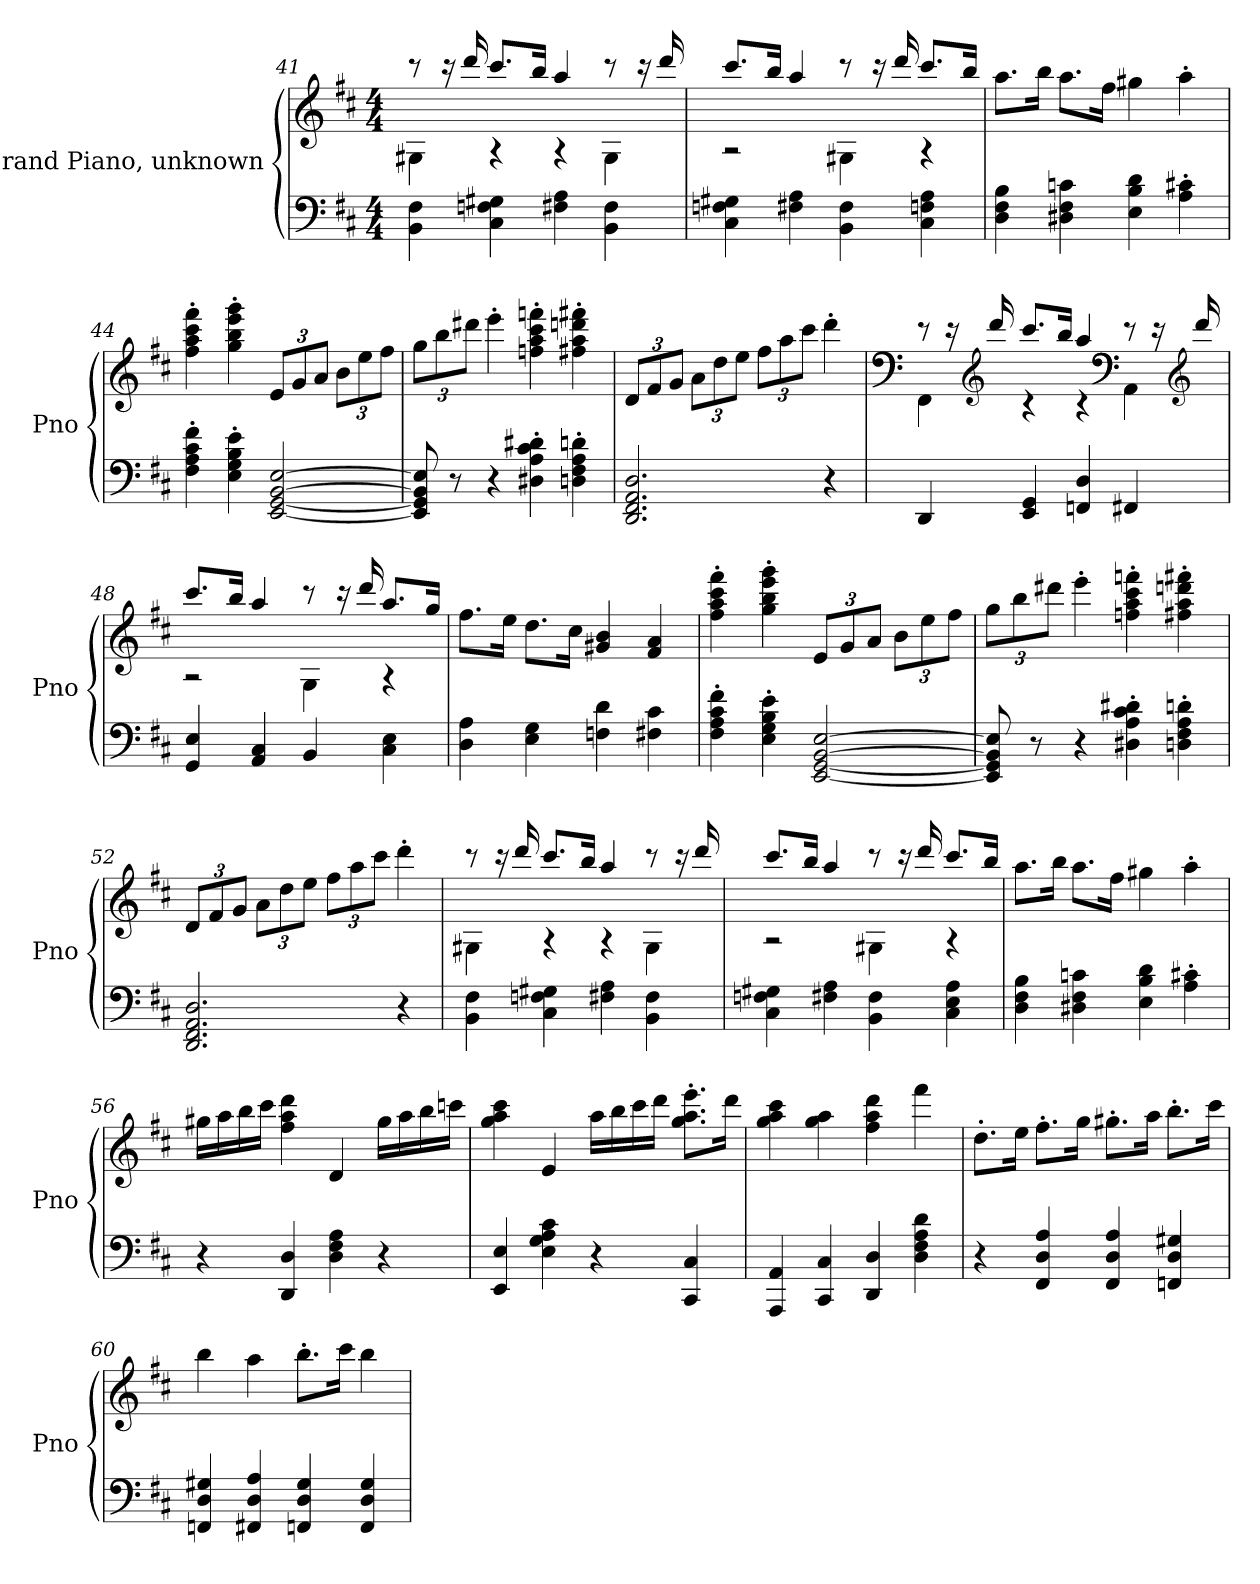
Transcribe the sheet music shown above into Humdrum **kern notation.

**kern	**kern
*part1	*part1
*staff2	*staff1
*I"Grand Piano, unknown	*
*I'Pno	*
*clefF4	*clefG2
*k[f#c#]	*k[f#c#]
*M4/4	*M4/4
=41	=41
*	*^
4BB\ 4F#\	8r	4G#X\
.	16r	.
.	16ddd/	.
4C#\ 4Fn\ 4G#X\	8.ccc#/L	4r
.	16bb/Jk	.
4F#X\ 4A\	4aa/	4r
4BB\ 4F#\	8r	4G#\
.	16r	.
.	16ddd/	.
!!LO:LB:g=z	!!
=42	=42	=42
4C#\ 4Fn\ 4G#X\	8.ccc#/L	2r
.	16bb/Jk	.
4F#X\ 4A\	4aa/	.
4BB\ 4F#\	8r	4G#X\
.	16r	.
.	16ddd/	.
4C#\ 4Fn\ 4A\	8.ccc#/L	4r
.	16bb/Jk	.
*	*v	*v
=43	=43
4D\ 4F#\ 4B\	8.aa\L
.	16bb\Jk
4D#X\ 4F#\ 4cn\	8.aa\L
.	16ff#\Jk
4E\ 4B\ 4d\	4gg#X\
4A\' 4c#X\'	4aa'\
=44	=44
4F#\' 4A\' 4c#\' 4f#\'	4ff#\' 4aa\' 4ccc#\' 4fff#\'
4E\' 4G\' 4B\' 4e\'	4gg\' 4bb\' 4eee\' 4ggg\'
*	*Xbrackettup
[2EE/ [2GG/ [2BB/ [2E/	12e/L
.	12g/
.	12a/J
.	12b\L
.	12ee\
.	12ff#\J
=45	=45
8EE/] 8GG/] 8BB/] 8E/]	12gg\L
.	12bb\
8r	.
.	12ddd#X\J
4r	4eee'\
4D#X\' 4A\' 4c#\' 4d#X\'	4ffn\' 4aa\' 4ccc#\' 4fffn\'
4Dn\' 4F#\' 4A\' 4dn\'	4ff#X\' 4aa\' 4dddn\' 4fff#X\'
!!LO:LB:g=z
=46	=46
2.DD/ 2.FF#/ 2.AA/ 2.D/	12d/L
.	12f#/
.	12g/J
.	12a\L
.	12dd\
.	12ee\J
.	12ff#\L
.	12aa\
.	12ccc#\J
4r	4ddd'\
=47	=47
*	*clefF4
*	*^
4DD/	8r	4FF#\
.	16r	.
*	*clefG2	*
.	16ddd/	.
4EE/ 4GG/	8.ccc#/L	4r
.	16bb/Jk	.
4FFn/ 4D/	4aa/	4r
*	*clefF4	*
4FF#X/	8r	4AA\
.	16r	.
*	*clefG2	*
.	16ddd/	.
=48	=48	=48
4GG/ 4E/	8.ccc#/L	2r
.	16bb/Jk	.
4AA/ 4C#/	4aa/	.
4BB/	8r	4G\
.	16r	.
.	16ddd/	.
4C#\ 4E\	8.aa/L	4r
.	16gg/Jk	.
*	*v	*v
!!LO:LB:g=z
=49	=49
4D\ 4A\	8.ff#\L
.	16ee\Jk
4E\ 4G\	8.dd\L
.	16cc#\Jk
4Fn\ 4d\	4g#X/ 4b/
4F#X\ 4c#\	4f#/ 4a/
=50	=50
4F#\' 4A\' 4c#\' 4f#\'	4ff#\' 4aa\' 4ccc#\' 4fff#\'
4E\' 4G\' 4B\' 4e\'	4gg\' 4bb\' 4eee\' 4ggg\'
[2EE/ [2GG/ [2BB/ [2E/	12e/L
.	12g/
.	12a/J
.	12b\L
.	12ee\
.	12ff#\J
=51	=51
8EE/] 8GG/] 8BB/] 8E/]	12gg\L
.	12bb\
8r	.
.	12ddd#X\J
4r	4eee'\
4D#X\' 4A\' 4c#\' 4d#X\'	4ffn\' 4aa\' 4ccc#\' 4fffn\'
4Dn\' 4F#\' 4A\' 4dn\'	4ff#X\' 4aa\' 4dddn\' 4fff#X\'
=52	=52
2.DD/ 2.FF#/ 2.AA/ 2.D/	12d/L
.	12f#/
.	12g/J
.	12a\L
.	12dd\
.	12ee\J
.	12ff#\L
.	12aa\
.	12ccc#\J
4r	4ddd'\
!!LO:LB:g=z
=53	=53
*	*^
4BB\ 4F#\	8r	4G#X\
.	16r	.
.	16ddd/	.
4C#\ 4Fn\ 4G#X\	8.ccc#/L	4r
.	16bb/Jk	.
4F#X\ 4A\	4aa/	4r
4BB\ 4F#\	8r	4G#\
.	16r	.
.	16ddd/	.
=54	=54	=54
4C#\ 4Fn\ 4G#X\	8.ccc#/L	2r
.	16bb/Jk	.
4F#X\ 4A\	4aa/	.
4BB\ 4F#\	8r	4G#X\
.	16r	.
.	16ddd/	.
4C#\ 4E\ 4A\	8.ccc#/L	4r
.	16bb/Jk	.
*	*v	*v
=55	=55
4D\ 4F#\ 4B\	8.aa\L
.	16bb\Jk
4D#X\ 4F#\ 4cn\	8.aa\L
.	16ff#\Jk
4E\ 4B\ 4d\	4gg#X\
4A\' 4c#X\'	4aa'\
!!LO:LB:g=z
=56	=56
4r	16gg#X\LL
.	16aa\
.	16bb\
.	16ccc#\JJ
4DD/ 4D/	4ff#\ 4aa\ 4ddd\
4D\ 4F#\ 4A\	4d/
4r	16gg#\LL
.	16aa\
.	16bb\
.	16cccn\JJ
=57	=57
4EE/ 4E/	4gg\ 4aa\ 4ccc#\
4E\ 4G\ 4A\ 4c#\	4e/
4r	16aa\LL
.	16bb\
.	16ccc#\
.	16ddd\JJ
4CC#/ 4C#/	8.gg\' 8.aa\' 8.eee\'L
.	16ddd\Jk
=58	=58
4AAA/ 4AA/	4gg\ 4aa\ 4ccc#\
4CC#/ 4C#/	4gg\ 4aa\
4DD/ 4D/	4ff#\ 4aa\ 4ddd\
4D\ 4F#\ 4A\ 4d\	4fff#\
=59	=59
4r	8.dd'\L
.	16ee\Jk
4FF#/ 4D/ 4A/	8.ff#'\L
.	16gg\Jk
4FF#/ 4D/ 4A/	8.gg#X'\L
.	16aa\Jk
4FFn/ 4D/ 4G#X/	8.bb'\L
.	16ccc#\Jk
!!LO:PB:g=z
=60	=60
4FFn/ 4D/ 4G#X/	4bb\
4FF#X/ 4D/ 4A/	4aa\
4FFn/ 4D/ 4G#/	8.bb'\L
.	16ccc#\Jk
4FF/ 4D/ 4G#/	4bb\
=	=
*-	*-
